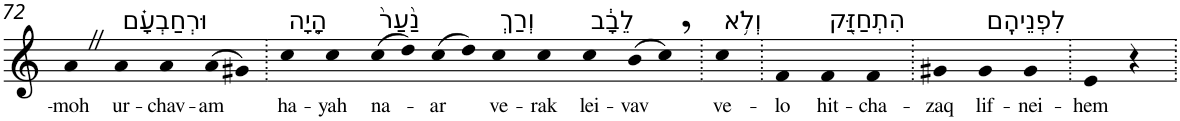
**kern	**text
*part1	*part1
*staff1	*staff1
*I"Piano	*
*I'Pno	*
!!LO:PB:g=z
*clefG2	*
*k[]	*
=72	=72
!	!LO:LY:b
4aZ	-moh
!LO:TX:a:t=וּרְחַבְעָ֗ם	!
!	!LO:LY:b
4a	ur-
!	!LO:LY:b
4a	-chav-
!	!LO:LY:b
(>8a	-am
8g#X)	.
=73.	=73.
!LO:TX:a:t=הָ֤יָה	!
!	!LO:LY:b
4cc	ha-
!	!LO:LY:b
4cc	-yah
!LO:TX:a:t=נַ֙עַר֙	!
!	!LO:LY:b
(>8cc	na-
8dd)	.
!	!LO:LY:b
(>8cc	-ar
8dd)	.
!LO:TX:a:t=וְרַךְ	!
!	!LO:LY:b
4cc	ve-
!	!LO:LY:b
4cc	-rak
!LO:TX:a:t=לֵבָ֔ב	!
!	!LO:LY:b
4cc	lei-
!	!LO:LY:b
(>8b	-vav
8cc,)	.
=74.	=74.
!LO:TX:a:t=וְלֹ֥א	!
!	!LO:LY:b
4cc	ve-
=75.	=75.
!	!LO:LY:b
4f	-lo
!LO:TX:a:t=הִתְחַזַּ֖ק	!
!	!LO:LY:b
4f	hit-
!	!LO:LY:b
4f	-cha-
=76.	=76.
!	!LO:LY:b
4g#X	-zaq
!LO:TX:a:t=לִפְנֵיהֶֽם	!
!	!LO:LY:b
4g#	lif-
!	!LO:LY:b
4g#	-nei-
=77.	=77.
!	!LO:LY:b
4e	-hem
4r	.
=.	=.
*-	*-
